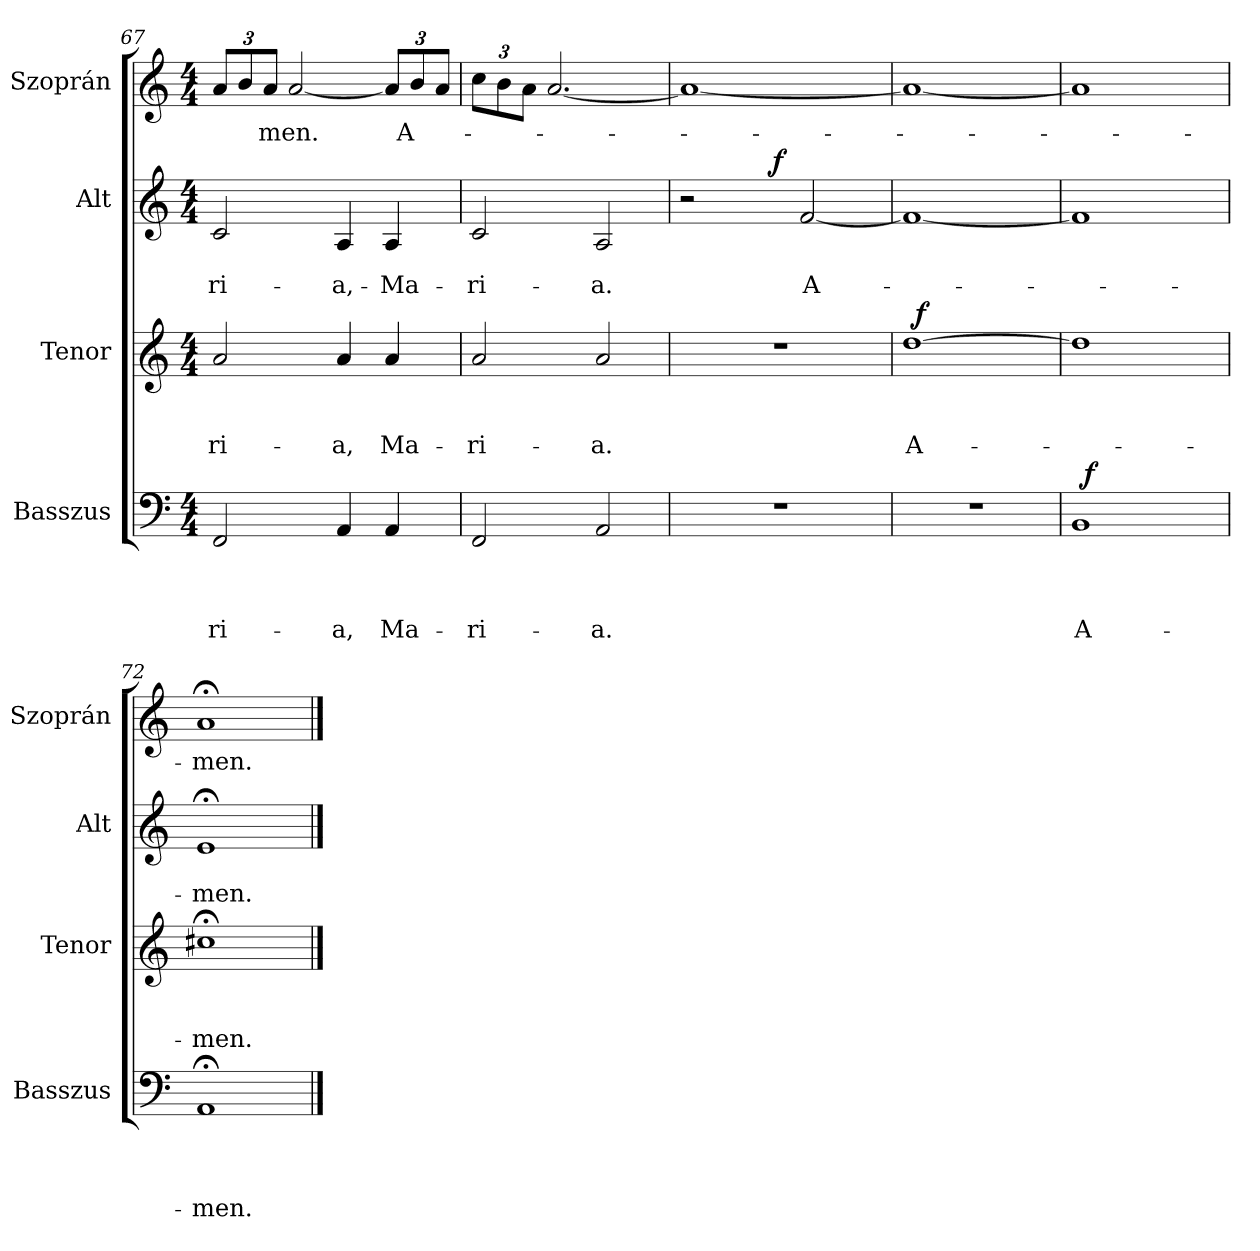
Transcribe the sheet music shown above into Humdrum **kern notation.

**kern	**text	**text	**text	**text	**dynam	**kern	**text	**text	**text	**dynam	**kern	**text	**text	**dynam	**kern	**text
*part4	*part4	*part4	*part4	*part4	*part4	*part3	*part3	*part3	*part3	*part3	*part2	*part2	*part2	*part2	*part1	*part1
*staff4	*staff4	*staff4	*staff4	*staff4	*staff4	*staff3	*staff3	*staff3	*staff3	*staff3	*staff2	*staff2	*staff2	*staff2	*staff1	*staff1
*I"Basszus	*	*	*	*	*	*I"Tenor	*	*	*	*	*I"Alt	*	*	*	*I"Szoprán	*
*I'Basszus	*	*	*	*	*	*I'Tenor	*	*	*	*	*I'Alt	*	*	*	*I'Szoprán	*
!!LO:PB:g=z
*clefF4	*	*	*	*	*	*clefG2	*	*	*	*	*clefG2	*	*	*	*clefG2	*
*k[]	*	*	*	*	*	*k[]	*	*	*	*	*k[]	*	*	*	*k[]	*
*C:	*	*	*	*	*	*C:	*	*	*	*	*C:	*	*	*	*C:	*
*M4/4	*	*	*	*	*	*M4/4	*	*	*	*	*M4/4	*	*	*	*M4/4	*
=67	=67	=67	=67	=67	=67	=67	=67	=67	=67	=67	=67	=67	=67	=67	=67	=67
!	!	!	!	!LO:LY:b	!	!	!	!	!LO:LY:b	!	!	!	!LO:LY:b	!	!	!
2FF/	.	.	.	-ri-	.	2a/	.	.	-ri-	.	2c/	.	-ri-	.	12a/L	.
.	.	.	.	.	.	.	.	.	.	.	.	.	.	.	12b/	.
!	!	!	!	!	!	!	!	!	!	!	!	!	!	!	!	!LO:LY:b
.	.	.	.	.	.	.	.	.	.	.	.	.	.	.	12a/J	-men.
.	.	.	.	.	.	.	.	.	.	.	.	.	.	.	[<2a/	.
!	!	!	!	!LO:LY:b	!	!	!	!	!LO:LY:b	!	!	!	!LO:LY:b	!	!	!
4AA/	.	.	.	-a,	.	4a/	.	.	-a,	.	4A/	.	-a,-	.	.	.
!	!	!	!	!LO:LY:b	!	!	!	!	!LO:LY:b	!	!	!	!LO:LY:b	!	!	!
4AA/	.	.	.	Ma-	.	4a/	.	.	Ma-	.	4A/	.	-Ma-	.	12a/L]	.
!	!	!	!	!	!	!	!	!	!	!	!	!	!	!	!	!LO:LY:b
.	.	.	.	.	.	.	.	.	.	.	.	.	.	.	12b/	A-
.	.	.	.	.	.	.	.	.	.	.	.	.	.	.	12a/J	.
=68	=68	=68	=68	=68	=68	=68	=68	=68	=68	=68	=68	=68	=68	=68	=68	=68
!	!	!	!	!LO:LY:b	!	!	!	!	!LO:LY:b	!	!	!	!LO:LY:b	!	!	!
2FF/	.	.	.	-ri-	.	2a/	.	.	-ri-	.	2c/	.	-ri-	.	12cc\L	.
.	.	.	.	.	.	.	.	.	.	.	.	.	.	.	12b\	.
.	.	.	.	.	.	.	.	.	.	.	.	.	.	.	12a\J	.
.	.	.	.	.	.	.	.	.	.	.	.	.	.	.	[<2.a/	.
!	!	!	!	!LO:LY:b	!	!	!	!	!LO:LY:b	!	!	!	!LO:LY:b	!	!	!
2AA/	.	.	.	-a.	.	2a/	.	.	-a.	.	2A/	.	-a.	.	.	.
=69	=69	=69	=69	=69	=69	=69	=69	=69	=69	=69	=69	=69	=69	=69	=69	=69
*	*	*	*	*	*	*	*	*	*	*	*^	*	*	*	*	*
1r	.	.	.	.	.	1r	.	.	.	.	2r	4ryy	.	.	.	1a_	.
.	.	.	.	.	.	.	.	.	.	.	.	8ryy	.	.	.	.	.
.	.	.	.	.	.	.	.	.	.	.	.	32ryy	.	.	.	.	.
!	!	!	!	!	!	!	!	!	!	!	!	!	!	!	!LO:DY:a	!	!
.	.	.	.	.	.	.	.	.	.	.	.	2ryy	.	.	f	.	.
!	!	!	!	!	!	!	!	!	!	!	!	!	!	!LO:LY:b	!	!	!
.	.	.	.	.	.	.	.	.	.	.	[<2f/	.	.	A-	.	.	.
.	.	.	.	.	.	.	.	.	.	.	.	16.ryy	.	.	.	.	.
=70	=70	=70	=70	=70	=70	=70	=70	=70	=70	=70	=70	=70	=70	=70	=70	=70	=70
!	!	!	!	!	!	!	!	!	!LO:LY:b	!	!	!	!	!	!	!	!
*	*	*	*	*	*	*^	*	*	*	*	*v	*v	*	*	*	*	*
1r	.	.	.	.	.	[>1dd	32ryy	.	.	A-	.	1f_	.	.	.	1a_	.
!	!	!	!	!	!	!	!	!	!	!	!LO:DY:a	!	!	!	!	!	!
.	.	.	.	.	.	.	2ryy	.	.	.	f	.	.	.	.	.	.
.	.	.	.	.	.	.	4...ryy	.	.	.	.	.	.	.	.	.	.
=71	=71	=71	=71	=71	=71	=71	=71	=71	=71	=71	=71	=71	=71	=71	=71	=71	=71
!	!	!	!	!LO:LY:b	!	!	!	!	!	!	!	!	!	!	!	!	!
*^	*	*	*	*	*	*v	*v	*	*	*	*	*	*	*	*	*	*
1BB	32ryy	.	.	.	A-	.	1dd]	.	.	.	.	1f]	.	.	.	1a]	.
!	!	!	!	!	!	!LO:DY:a	!	!	!	!	!	!	!	!	!	!	!
.	2ryy	.	.	.	.	f	.	.	.	.	.	.	.	.	.	.	.
.	4...ryy	.	.	.	.	.	.	.	.	.	.	.	.	.	.	.	.
=72	=72	=72	=72	=72	=72	=72	=72	=72	=72	=72	=72	=72	=72	=72	=72	=72	=72
!	!	!	!	!	!LO:LY:b	!	!	!	!	!LO:LY:b	!	!	!	!LO:LY:b	!	!	!LO:LY:b
*v	*v	*	*	*	*	*	*	*	*	*	*	*	*	*	*	*	*
1AA;	.	.	.	-men.	.	1cc#X;<	.	.	-men.	.	1e;	.	-men.	.	1a;	-men.
==	==	==	==	==	==	==	==	==	==	==	==	==	==	==	==	==
*-	*-	*-	*-	*-	*-	*-	*-	*-	*-	*-	*-	*-	*-	*-	*-	*-
